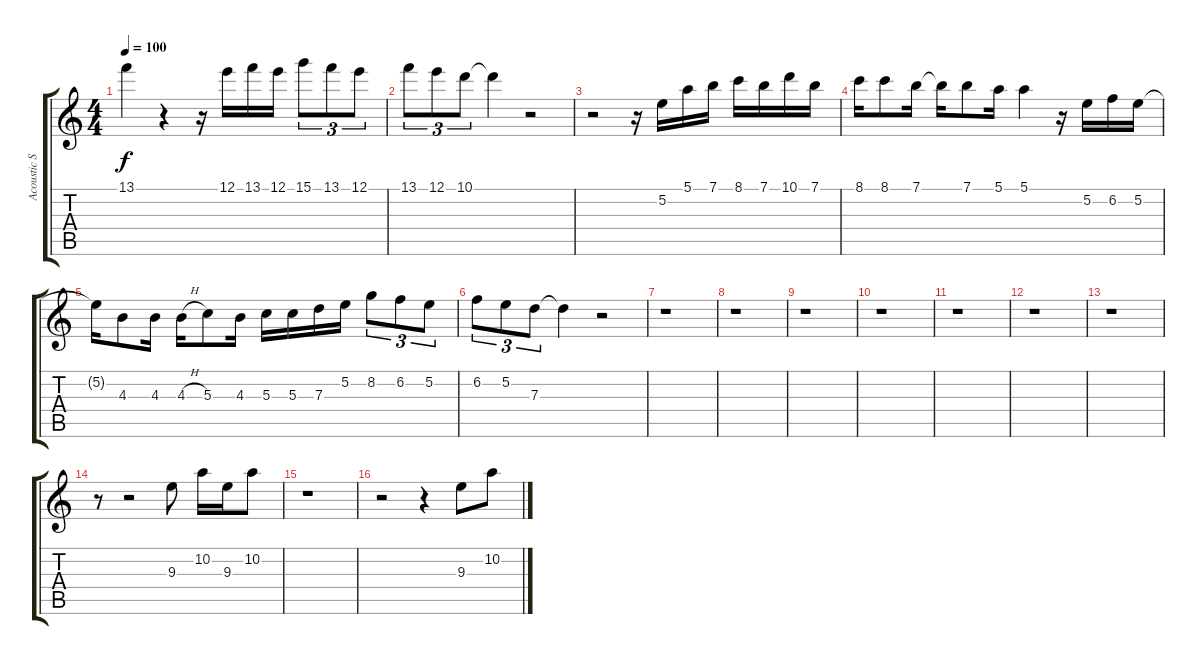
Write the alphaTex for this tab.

\track ("Acoustic Santana" "Acoustic S") {instrument acousticguitarsteel}
\staff {score tabs}
\tuning (E4 B3 G3 D3 A2 E2) {hide}
\ts (4 4)
\tempo 100
\clef g2
\ks c
13.1.4{dy f} r.4 r.16 12.1.16 13.1.16 12.1.16 15.1.8{tu (3 2)} 13.1.8{tu (3 2)} 12.1.8{tu (3 2)} |
13.1.8{tu (3 2)} 12.1.8{tu (3 2)} 10.1.8{tu (3 2)} 10.1{t}.4 r.2 |
r.2 r.16 5.2.16 5.1.16 7.1.16 8.1.16 7.1.16 10.1.16 7.1.16 |
8.1.16 8.1.8 7.1.16 7.1{t}.16 7.1.8 5.1.16 5.1.4 r.16 5.2.16 6.2.16 5.2.16 |
5.2{t}.16 4.3.8 4.3.16 4.3{h}.16 5.3.8 4.3.16 5.3.16 5.3.16 7.3.16 5.2.16 8.2.8{tu (3 2)} 6.2.8{tu (3 2)} 5.2.8{tu (3 2)} |
6.2.8{tu (3 2)} 5.2.8{tu (3 2)} 7.3.8{tu (3 2)} 7.3{t}.4 r.2 |
r.1 |
r.1 |
r.1 |
r.1 |
r.1 |
r.1 |
r.1 |
r.8 r.2 9.3.8 10.2.16 9.3.16 10.2.8 |
r.1 |
r.2 r.4 9.3.8 10.2.8
